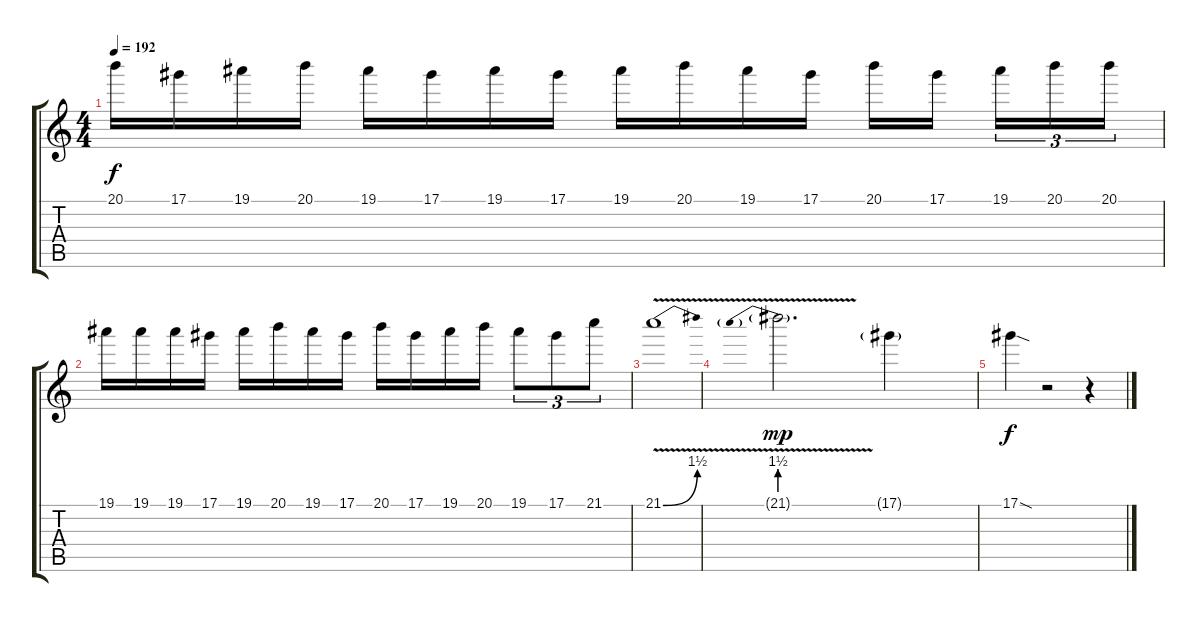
\track "" {instrument overdrivenguitar}
\staff {score tabs}
\tuning (Eb4 Bb3 Gb3 Db3 Ab2 Eb2) {hide}
\ts (4 4)
\tempo 192
\clef g2
\ks aminor
20.1.16{dy f} 17.1.16 19.1.16 20.1.16 19.1.16 17.1.16 19.1.16 17.1.16 19.1.16 20.1.16 19.1.16 17.1.16 20.1.16 17.1.16{beam splitsecondary} 19.1.16{tu (3 2)} 20.1.16{tu (3 2)} 20.1.16{tu (3 2)} |
19.1.16 19.1.16 19.1.16 17.1.16 19.1.16 20.1.16 19.1.16 17.1.16 20.1.16 17.1.16 19.1.16 20.1.16 19.1.8{tu (3 2)} 17.1.8{tu (3 2)} 21.1.8{tu (3 2)} |
21.1{be (bend 0 0 60 6) v}.1 |
21.1{be (prebend 0 6 60 6) v g}.2{d dy mp} 17.1{g}.4 |
17.1{sod}.4{dy f} r.2 r.4
